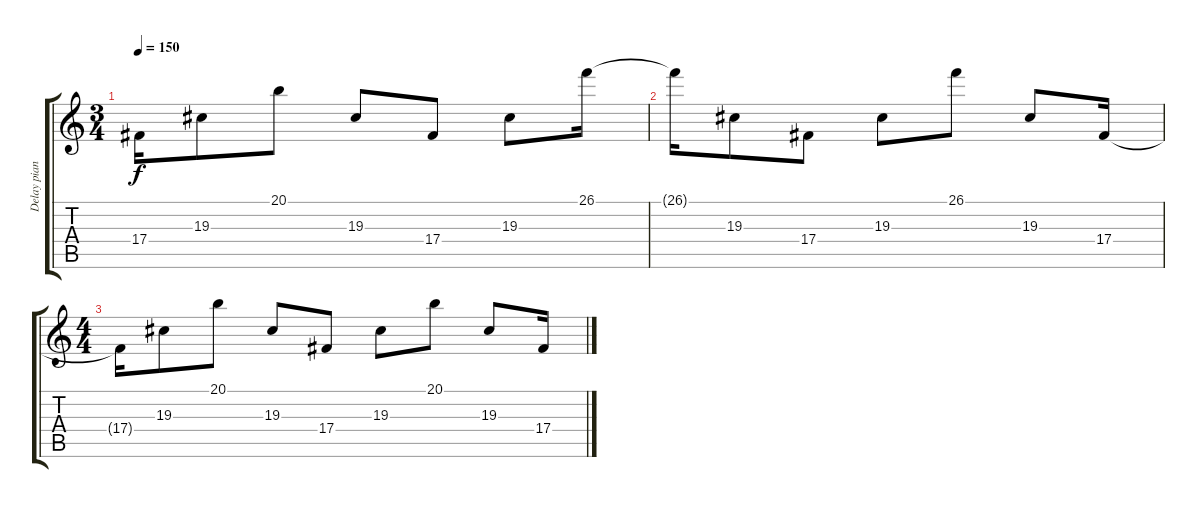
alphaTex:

\track ("Delay piano" "Delay pian") {instrument acousticgrandpiano}
\staff {score tabs}
\tuning (Eb4 Bb3 Gb3 Db3 Ab2 Eb2) {hide}
\ts (3 4)
\tempo 150
\clef g2
\ks c
17.4{t}.16{dy f} 19.3.8 20.1.8 19.3.8 17.4.8 19.3.8 26.1.16 |
26.1{t}.16 19.3.8 17.4.8 19.3.8 26.1.8 19.3.8 17.4.16 |
\ts (4 4)
17.4{t}.16 19.3.8 20.1.8 19.3.8 17.4.8 19.3.8 20.1.8 19.3.8 17.4.16
